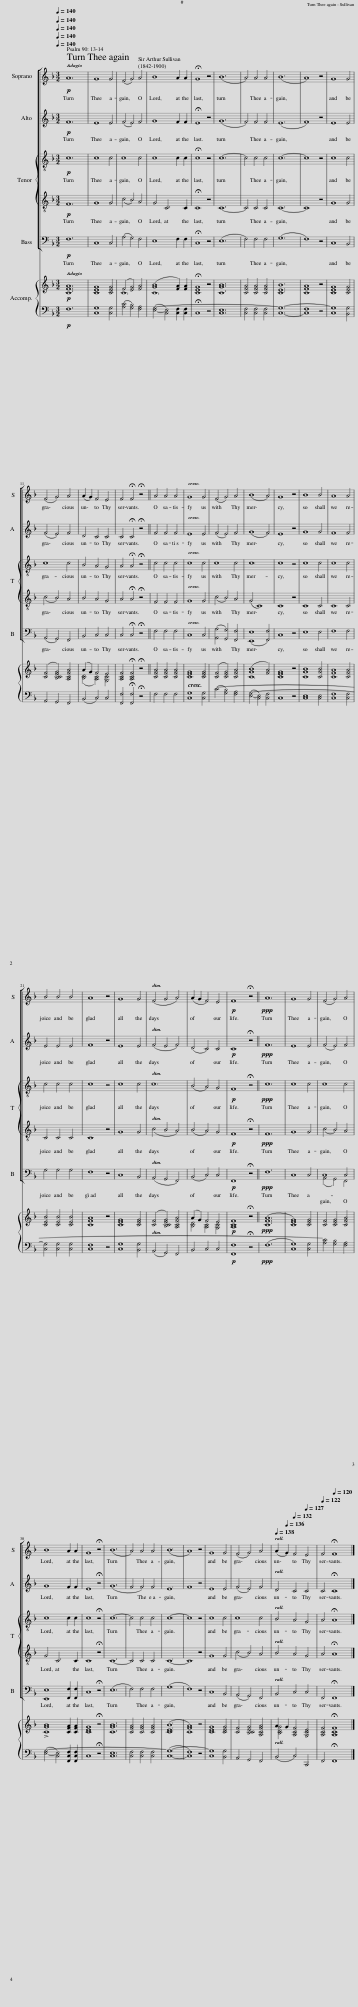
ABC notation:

X:1
%%score [ 1 2 { 3 | 4 } ( 5 6 ) ] { ( 7 8 ) | 9 }
L:1/8
Q:1/4=140
M:3/2
I:linebreak $
K:F
V:1 treble
V:2 treble
V:3 treble-8
V:4 treble-8
V:5 bass
V:6 bass
V:7 treble
V:8 treble
V:9 bass
V:1
!p! A12 | G8 G4 | (F4 G4) A4 | B8 A2 A2 | !fermata!G8 z4 | %5
 (B12 | A4) A4 A4 | (B12 | A8) z4 | G8 G4 |$ %10
 (F4 G4) A4 | (A2 G2) F4 E4 | F4 !fermata!F4 !fermata!z4 || A4 A4 A4 | G8 G4 | %15
 (F4 G4) A4 | (B8 A4) | G8 z4 | B8 B4 | A8 A4 |$ %20
 B4 B4 B4 | A8 z4 | G8 G4 | (F4 G4 A4) | (A2 G2 F4) E4 | %25
!p! F8 !fermata!z4 ||!ppp! A12 | G8 G4 | (F4 G4) A4 |$ B8 A2 A2 | %30
 G8 !fermata!z4 | (B12 | A4) A4 A4 | (B12 | A8) z4 | %35
 G8 G4 | (F4 G4) A4 |[Q:1/4=138] (A2[Q:1/4=136] G2)[Q:1/4=132] F4[Q:1/4=127] E4 |[Q:1/4=122] F4[Q:1/4=120] !fermata!F8 |] %39
V:2
!p! F12 | E8 E4 | (F4 E4) F4 | G8 F2 F2 | !fermata!E8 z4 | %5
 (G12 | F4) F4 F4 | (E12 | F8) z4 | E8 E4 |$ %10
 (F4 E4) F4 | D4 C4 C4 | C4 !fermata!C4 !fermata!z4 || F4 F4 F4 | E8 E4 | %15
 (F4 E4) F4 | (G8 F4) | E8 z4 | G8 G4 | F8 F4 |$ %20
 E4 E4 E4 | F8 z4 | E8 E4 | (F4 E4 F4) | (D4 C4) C4 | %25
!p! C8 !fermata!z4 ||!ppp! F12 | E8 E4 | (F4 E4) F4 |$ G8 F2 F2 | %30
 E8 !fermata!z4 | (G12 | F4 F4) F4 | E12 | F8 z4 | %35
 E8 E4 | (F4 E4) F4 | D4 C4 C4 | C4 !fermata!C8 |] %39
V:3
!p! c12 | c8 c4 | c8 c4 | c8 c2 c2 | !fermata!c8 z4 | %5
 c12- | c4 c4 c4 | c12- | c8 z4 | c8 c4 |$ %10
 c8 c4 | B4 A4 G4 | A4 !fermata!A4 !fermata!z4 || c4 c4 c4 | c8 c4 | %15
 c8 c4 | c12 | c8 z4 | c8 c4 | c8 c4 |$ %20
 c4 c4 c4 | c8 z4 | c8 c4 | c12 | (B4 A4) G4 | %25
!p! F8 !fermata!z4 ||!ppp! c12 | c8 c4 | c8 c4 |$ c8 c2 c2 | %30
 c8 !fermata!z4 | c12- | c4 c4 c4 | c12- | c8 z4 | %35
 c8 c4 | c8 c4 | B4 A4 G4 | A4 !fermata!A8 |] %39
V:4
!p! F12 | G8 G4 | (c4 B4) A4 | G4 C6 C2 | !fermata!C8 z4 | %5
 C12- | C4 C4 C4 | C12- | C8 z4 | G8 G4 |$ %10
 (c4 B4) A4 | B4 A4 G4 | A4 !fermata!A4 !fermata!z4 || F4 F4 F4 | G8 G4 | %15
 (c4 B4) A4 | (G4 C8) | C8 z4 | C8 C4 | C8 C4 |$ %20
 C4 C4 C4 | C8 z4 | G8 G4 | (c4 B4 A4) | (B4 A4) G4 | %25
!p! F8 !fermata!z4 ||!ppp! F12 | G8 G4 | (c4 B4) A4 |$ G4 C6 C2 | %30
 C8 !fermata!z4 | C12- | C4 C4 C4 | C12- | C8 z4 | %35
 G8 G4 | (c4 B4) A4 | B4 A4 G4 | A4 !fermata!A8 |] %39
V:5
!p! F,12 | C,8 C,4 | (A,4 G,4) F,4 | E,8 F,2 F,2 | !fermata!C,8 z4 | %5
 (E,12 | F,4) F,4 F,4 | (G,12 | F,8) z4 | C,8 B,,4 |$ %10
 (A,,4 G,,4) F,,4 | B,,4 C,4 C,4 | C,4 !fermata!C,4 !fermata!z4 || F,4 F,4 F,4 | C,8 C,4 | %15
 ([A,,A,]4 [G,,G,]4) [F,,F,]4 | ([E,,E,]8 [F,,F,]4) | C,8 z4 | E,8 E,4 | F,8 F,4 |$ %20
 G,4 G,4 G,4 | F,8 z4 | C,8 B,,4 | (A,,4 G,,4 F,,4) | (B,,4 C,4) C,4 | %25
!p! F,,8 !fermata!z4 ||!ppp! F,12 | C,8 C,4 | C,8 C,4 |$ [E,,E,]8 [F,,F,]2 [F,,F,]2 | %30
 C,8 !fermata!z4 | (E,12 | F,4) F,4 F,4 | (G,12 | F,8) z4 | %35
 C,8 B,,4 | (A,,4 G,,4) F,,4 | B,,4 C,4 C,4 | F,,4 !fermata!F,,8 |] %39
V:6
 x12 | x12 | x12 | x12 | x12 | %5
 x12 | x12 | x12 | x12 | x12 |$ %10
 x12 | x12 | x12 || x12 | x12 | %15
 x12 | x12 | x12 | x12 | x12 |$ %20
 x12 | x12 | x12 | x12 | x12 | %25
 x12 || x12 | x12 | (A,,4 G,,4) F,,4 |$ x12 | %30
 x12 | x12 | x12 | x12 | x12 | %35
 x12 | x12 | x12 | x12 |] %39
V:7
!p! [CFA]12 | [CEG]8 [CEG]4 | (F4 [EG]4) [FA]4 | ([GB]8 [FA]2) [FA]2 | !fermata![CEG]8 z4 | %5
 [CGB]12 | [CFA]4 [CFA]4 [CFA]4 | [CEB]12 | [CFA]8 z4 | [CEG]8 [CEG]4 |$ %10
 ([CF]4 [B,CEG]4) [A,CFA]4 | (A2 G2) F4 E4 | [A,CF]4 !fermata![A,CF]4 !fermata!z4 || [CFA]4 [CFA]4 [CFA]4 | [CEG]8 [CEG]4 | %15
 ([CF]4 [CEG]4) [CFA]4 | ([GB]8 [FA]4) | [CEG]8 z4 | [CGB]8 [CGB]4 | [CFA]8 [CFA]4 |$ %20
 [CEB]4 [CEB]4 [CEB]4 | [CFA]8 z4 | [CEG]8 [CEG]4 | ([CF]4 [B,CEG]4) [A,CFA]4 | (A2 G2) F4 E4 | %25
!p! [A,CF]8 !fermata!z4 ||!ppp! ([CFA]12 | [CEG]8) [CEG]4 | [CF]4 [CEG]4 [CFA]4 |$ !>![CGB]8 [CFA]2 [CFA]2 | %30
 [CEG]8 !fermata!z4 | [CGB]12 | [CFA]4 [CFA]4 [CFA]4 | ([CEB]12 | [CFA]8) z4 | %35
 [CEG]8 [CEG]4 | [CF]4 [B,CEG]4 [A,CFA]4 | A2 G2 [A,CF]4 [G,CE]4 | [A,CF]4 !fermata![A,CF]8 |] %39
V:8
 x4 x4 x4 | x4 x4 x4 | C12 | C12 | x12 | %5
 x4 x4 x4 | x4 x4 x4 | x4 x4 x4 | x4 x4 x4 | x4 x4 x4 |$ %10
 x4 x4 x4 | ([B,D]4 [A,C]4) [G,C]4 | x4 x4 x4 || x4 x4 x4 | x4 x4 x4 | %15
 x4 x4 x4 | C12 | x4 x4 x4 | x4 x4 x4 | x4 x4 x4 |$ %20
 x4 x4 x4 | x4 x4 x4 | x4 x4 x4 | x4 x4 x4 | [B,D]4 [A,C]4 [G,C]4 | %25
 x4 x4 x4 || x12 | x12 | x12 |$ x12 | %30
 x12 | x12 | x12 | x12 | x12 | %35
 x12 | x4 x4 x4 | [B,DG]4 x4 x4 | x12 |] %39
V:9
!p! F,12 | [C,G,]8 [C,G,]4 | ([A,C]4 [G,B,]4) [F,A,]4 | ([E,G,]4- [C,E,]4) [C,F,]2 [C,F,]2 | !fermata!C,8 z4 | %5
 [C,E,]12 | [C,F,]4 [C,F,]4 [C,F,]4 | [C,G,]12- | [C,F,]8 z4 | [C,G,]8 [B,,G,]4 |$ %10
 A,,4 G,,4 F,,4 | (B,,4 C,4) C,4 | [F,,F,]4 !fermata![F,,F,]4 !fermata!z4 || F,4 F,4 F,4 | [C,G,]8 [C,G,]4 | %15
 (C4- [G,B,]4) [F,A,]4 | ([E,G,]4- [C,E,]4) [C,F,]4 | C,8 z4 | [C,E,]8 [C,E,]4 | [C,F,]8 [C,F,]4 |$ %20
 [C,G,]4 [C,G,]4 [C,G,]4 | [C,F,]8 z4 | [C,G,]8 [B,,G,]4 | (A,,4 G,,4) F,,4 | B,,4 C,4 C,4 | %25
!p! [F,,F,]8 !fermata!z4 ||!ppp! (F,12 | [C,G,]8) [C,G,]4 | [A,C]4 [G,B,]4 [F,A,]4 |$ ([E,G,]4- [C,E,]4) [F,,C,F,]2 [F,,C,F,]2 | %30
 C,8 !fermata!z4 | [C,E,]12 | [C,F,]4 [C,F,]4 [C,F,]4 | ([C,G,]12- | [C,F,]8) z4 | %35
 [C,G,]8 [B,,G,]4 | A,,4 G,,4 F,,4 | (B,,4 C,4) C,,4 | F,,4 !fermata!F,,8 |] %39
